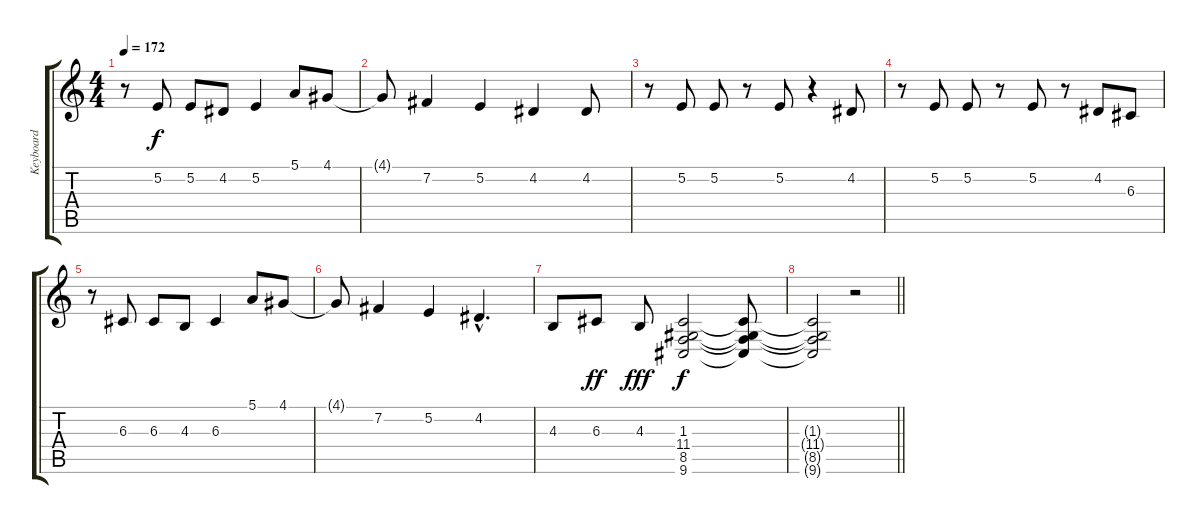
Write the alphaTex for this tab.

\track ("Keyboard" "Keyboard") {instrument lead8bassandlead}
\staff {score tabs}
\tuning (E4 B3 G3 D3 A2 E2) {hide}
\ts (4 4)
\tempo 172
\clef g2
\ks c
r.8{dy f} 5.2.8 5.2.8 4.2.8 5.2.4 5.1.8 4.1.8 |
4.1{t}.8 7.2.4 5.2.4 4.2.4 4.2.8 |
r.8 5.2.8 5.2.8 r.8 5.2.8 r.4 4.2.8 |
r.8 5.2.8 5.2.8 r.8 5.2.8 r.8 4.2.8 6.3.8 |
r.8 6.3.8 6.3.8 4.3.8 6.3.4 5.1.8 4.1.8 |
4.1{t}.8 7.2.4 5.2.4 4.2{hac}.4{d} |
4.3.8 6.3.8{dy ff} 4.3.8{dy fff} (1.3 11.4 8.5 9.6).2{dy f} (1.3{t} 11.4{t} 8.5{t} 9.6{t}).8 |
\barLineRight lightlight
(1.3{t} 11.4{t} 8.5{t} 9.6{t}).2 r.2
